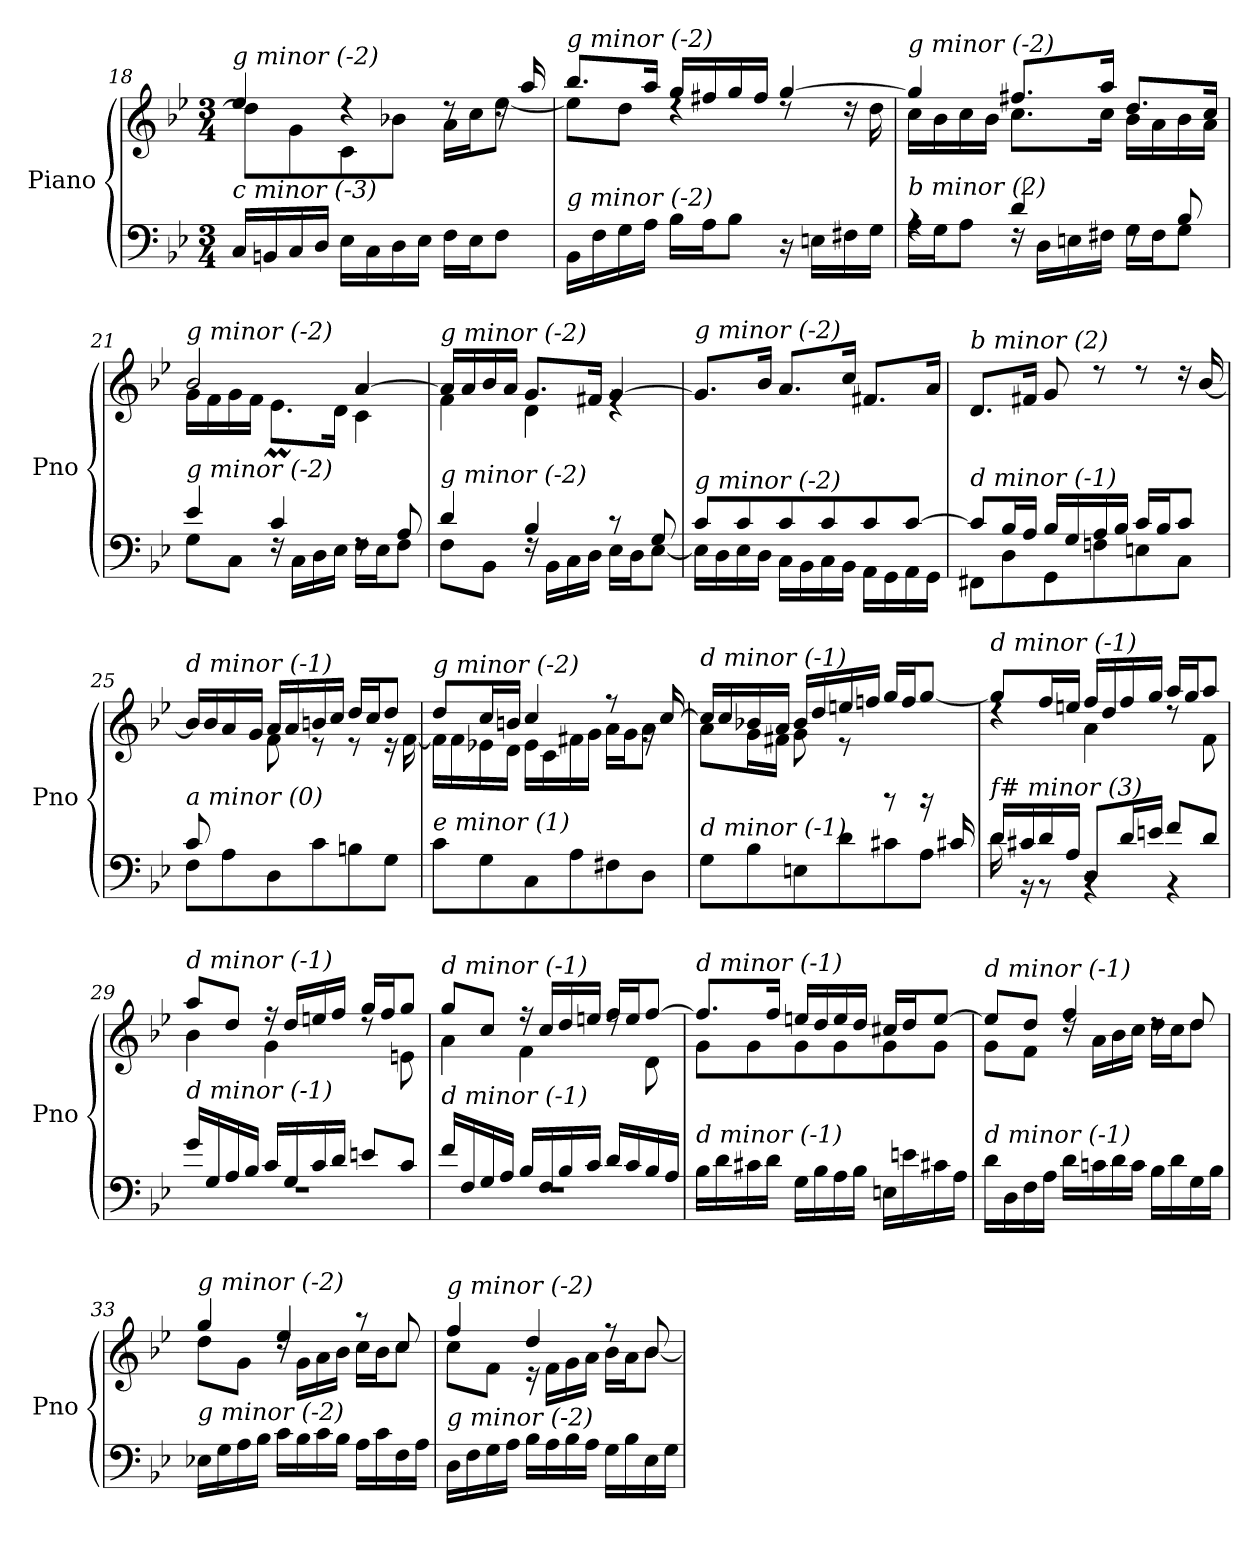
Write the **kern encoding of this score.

**kern	**kern
*part1	*part1
*staff2	*staff1
*I"Piano	*
*I'Pno	*
!!LO:LB:g=z
*clefF4	*clefG2
*k[b-e-]	*k[b-e-]
*M3/4	*M3/4
=18	=18
*	*^
!	!LO:TX:i:t=g minor (-2)	!
!LO:TX:i:t=c minor (-3)	!	!
16C/LL	4ee-/	8dd\L]
16BBn/	.	.
16C/	.	8g\
16D/JJ	.	.
16E-\LL	4rdd	8c\
16C\	.	.
16D\	.	8b-X\J
16E-\JJ	.	.
16F\LL	8rdd	16a\LL
16E-\J	.	16cc\J
8F\J	16rdd	[8ee-\J
.	16aa/	.
=19	=19	=19
!	!LO:TX:i:t=g minor (-2)	!
!LO:TX:i:t=g minor (-2)	!	!
16BB-\LL	8.bb-/L	8ee-\L]
16F\	.	.
16G\	.	8dd\J
16A\JJ	16aa/Jk	.
16B-\LL	16gg/LL	4rdd
16A\J	16ff#X/	.
8B-\J	16gg/	.
.	16ff#/JJ	.
16r	[4gg/	8rdd
16En\LL	.	.
16F#X\	.	16rdd
16G\JJ	.	16dd\
=20	=20	=20
*^	*	*
!	!	!LO:TX:i:t=g minor (-2)	!
!LO:TX:i:t=b minor (2)	!	!	!
4rA	16A\LL	4gg/]	16cc\LL
.	16G\J	.	16b-\
.	8A\J	.	16cc\
.	.	.	16b-\JJ
4d/	16rF	8.ff#X/L	8.cc\L
.	16D\LL	.	.
.	16En\	.	.
.	16F#X\JJ	16aa/Jk	16cc\Jk
8rF	16G\LL	8.dd/L	16b-\LL
.	16F#\J	.	16a\
8B-/	8G\J	.	16b-\
.	.	16cc/Jk	16a\JJ
!!LO:PB:g=z	!!
=21	=21	=21	=21
!	!	!LO:TX:i:t=g minor (-2)	!
!LO:TX:i:t=g minor (-2)	!	!	!
4e-/	8G\L	2b-/	16g\LL
.	.	.	16f\
.	8C\J	.	16g\
.	.	.	16f\JJ
4c/	16rF	.	8.e-M\L
.	16C\LL	.	.
.	16D\	.	.
.	16E-\JJ	.	16d\Jk
8rF	16F\LL	[4a/	4c\
.	16E-\J	.	.
8A/	8F\J	.	.
=22	=22	=22	=22
!	!	!LO:TX:i:t=g minor (-2)	!
!LO:TX:i:t=g minor (-2)	!	!	!
4d/	8F\L	16a/LL]	4f\
.	.	16a/	.
.	8BB-\J	16b-/	.
.	.	16a/JJ	.
4B-/	16rF	8.g/L	4d\
.	16BB-\LL	.	.
.	16C\	.	.
.	16D\JJ	16f#X/Jk	.
8r	16E-\LL	[4g/	4re
.	16D\J	.	.
8G/	[8E-\J	.	.
*	*	*v	*v
=23	=23	=23
!	!	!LO:TX:i:t=g minor (-2)
!LO:TX:i:t=g minor (-2)	!	!
8c/L	16E-\LL]	8.g/L]
.	16D\	.
8c/	16E-\	.
.	16D\JJ	16b-/Jk
8c/	16C\LL	8.a/L
.	16BB-\	.
8c/	16C\	.
.	16BB-\JJ	16cc/Jk
8c/	16AA\LL	8.f#X/L
.	16GG\	.
[8c/J	16AA\	.
.	16GG\JJ	16a/Jk
!!LO:LB:g=z
=24	=24	=24
!	!	!LO:TX:i:t=b minor (2)
!LO:TX:i:t=d minor (-1)	!	!
8c/L]	8FF#X\L	8.d/L
16B-/L	8D\	.
16A/JJ	.	16f#X/Jk
16B-/LL	8GG\	8g/
16G/	.	.
16A/	8Fn\	8rdd
16B-/JJ	.	.
16c/LL	8En\	8rdd
16B-/J	.	.
8c/J	8C\J	16rdd
.	.	[16b-/
=25	=25	=25
*	*	*^
!	!	!LO:TX:i:t=d minor (-1)	!
!LO:TX:i:t=a minor (0)	!	!	!
8c/L	8F\L	16b-/LL]	8ryy
.	.	16b-/	.
2ryy	8A\	16a/	16f\L
.	.	16g/JJ	16en\JJ
.	8D\	16a/LL	8f\
.	.	16a/	.
.	8c\	16bn/	8r
.	.	16cc/JJ	.
.	8Bn\	16dd/LL	8r
.	.	16cc/J	.
8ryy	8G\J	8dd/J	16r
.	.	.	[16f\
*v	*v	*	*
=26	=26	=26
!	!LO:TX:i:t=g minor (-2)	!
!LO:TX:i:t=e minor (1)	!	!
8c\L	8dd/L	16f\LL]
.	.	16f\
8G\	16cc/L	16e-X\
.	16bn/JJ	16d\JJ
8C\	4cc/	16e-\LL
.	.	16c\
8A\	.	16f#X\
.	.	16g\JJ
8F#X\	8r	16a\LL
.	.	16g\J
8D\J	16rg	8a\J
.	[16cc/	.
!!LO:LB:g=z
=27	=27	=27
*^	*	*^
*	*^	*	*	*
!	!	!	!LO:TX:i:t=d minor (-1)	!	!
!LO:TX:i:t=d minor (-1)	!	!	!	!	!
2ryy	8G\L	2ryy	16cc/LL]	8a\L	2ryy
.	.	.	16cc/	.	.
.	8B-\	.	16b-X/	16g\L	.
.	.	.	16a/JJ	16f#X\JJ	.
.	8En\	.	16b-/LL	8g\	.
.	.	.	16dd/	.	.
.	8d\	.	16een/	8r	.
.	.	.	16ffn/JJ	.	.
4ryy	8c#X\	8rdd	16gg/LL	4ryy	4ryy
.	.	.	16ff/J	.	.
.	8A\J	16rdd	[8gg/J	.	.
.	.	16c#X/	.	.	.
*	*	*	*	*v	*v
=28	=28	=28	=28	=28
!	!	!	!LO:TX:i:t=d minor (-1)	!
!LO:TX:i:t=f# minor (3)	!	!	!	!
*	*v	*v	*	*
16d/LL	16d\	8gg/L]	4rdd
16c#X/	16r	.	.
16d/	8r	16ff/L	.
16A/JJ	.	16een/JJ	.
8D/L	4rBB	16ff/LL	4a\
.	.	16dd/	.
16d/L	.	16ff/	.
16en/JJ	.	16gg/JJ	.
8f/L	4rBB	16aa/LL	8rdd
.	.	16gg/J	.
8d/J	.	8aa/J	8f\
=29	=29	=29	=29
!	!	!LO:TX:i:t=d minor (-1)	!
!LO:TX:i:t=d minor (-1)	!	!	!
16g/LL	2.rF	8aa/L	4b-\
16G/	.	.	.
16A/	.	8dd/J	.
16B-/JJ	.	.	.
16c/LL	.	16r	4g\
16G/	.	16dd/LL	.
16c/	.	16een/	.
16d/JJ	.	16ff/JJ	.
8en/L	.	16gg/LL	8rdd
.	.	16ff/J	.
8c/J	.	8gg/J	8en\
=30	=30	=30	=30
!	!	!LO:TX:i:t=d minor (-1)	!
!LO:TX:i:t=d minor (-1)	!	!	!
16f/LL	2.rF	8gg/L	4a\
16F/	.	.	.
16G/	.	8cc/J	.
16A/JJ	.	.	.
16B-/LL	.	16r	4f\
16F/	.	16cc/LL	.
16B-/	.	16dd/	.
16c/JJ	.	16een/JJ	.
16d/LL	.	16ff/LL	8rdd
16c/	.	16ee/J	.
16B-/	.	[8ff/J	8d\
16A/JJ	.	.	.
*v	*v	*	*
!!LO:LB:g=z	!!
=31	=31	=31
!	!LO:TX:i:t=d minor (-1)	!
!LO:TX:i:t=d minor (-1)	!	!
16B-\LL	8.ff/L]	8g\L
16d\	.	.
16c#X\	.	8g\
16d\JJ	16ff/Jk	.
16G\LL	16een/LL	8g\
16B-\	16dd/	.
16A\	16ee/	8g\
16B-\JJ	16dd/JJ	.
16En\LL	16cc#X/LL	8g\
16en\	16dd/J	.
16c#X\	[8ee/J	8g\J
16A\JJ	.	.
=32	=32	=32
!	!LO:TX:i:t=d minor (-1)	!
!LO:TX:i:t=d minor (-1)	!	!
16d\LL	8ee/L]	8g\L
16D\	.	.
16F\	8dd/J	8f\J
16A\JJ	.	.
16d\LL	4ff/	16rdd
16cn\	.	16a\LL
16d\	.	16b-\
16c\JJ	.	16cc\JJ
16B-\LL	8rdd	16dd\LL
16d\	.	16cc\J
16G\	8dd/	8dd\J
16B-\JJ	.	.
=33	=33	=33
!	!LO:TX:i:t=g minor (-2)	!
!LO:TX:i:t=g minor (-2)	!	!
16E-X\LL	4gg/	8dd\L
16G\	.	.
16A\	.	8g\J
16B-\JJ	.	.
16c\LL	4ee-/	16rdd
16B-\	.	16g\LL
16c\	.	16a\
16B-\JJ	.	16b-\JJ
16A\LL	8r	16cc\LL
16c\	.	16b-\J
16F\	8cc/	8cc\J
16A\JJ	.	.
=34	=34	=34
!	!LO:TX:i:t=g minor (-2)	!
!LO:TX:i:t=g minor (-2)	!	!
16D\LL	4ff/	8cc\L
16F\	.	.
16G\	.	8f\J
16A\JJ	.	.
16B-\LL	4dd/	16r
16A\	.	16f\LL
16B-\	.	16g\
16A\JJ	.	16a\JJ
16G\LL	8r	16b-\LL
16B-\	.	16a\J
16E-\	8b-/	[8b-\J
16G\JJ	.	.
*	*v	*v
=	=
*-	*-
